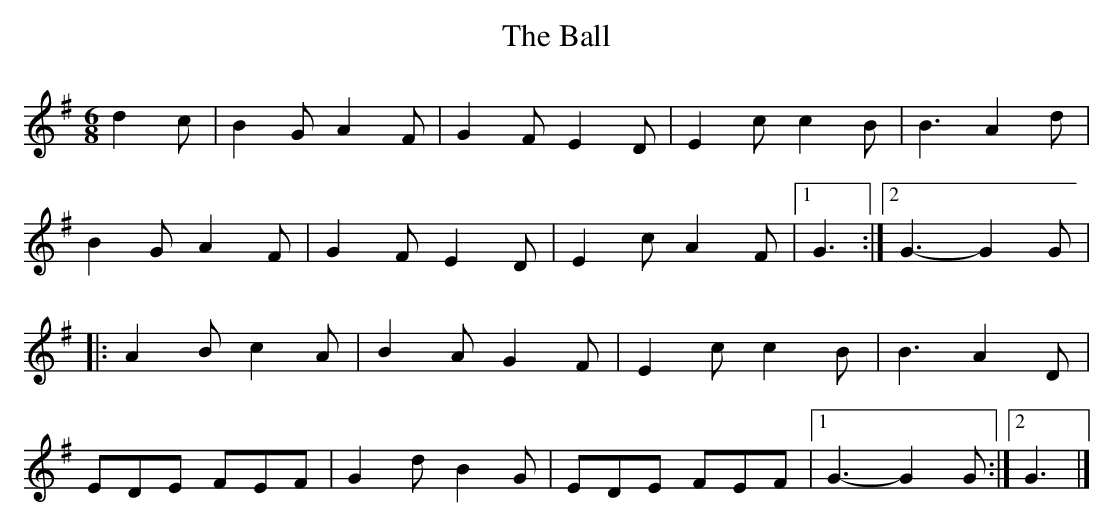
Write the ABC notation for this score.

X:1
T: The Ball
M: 6/8
K: G
d2c |  B2G A2F | G2F E2D | E2c c2B | B3 A2d |
B2G A2F | G2F E2D | E2c A2F |1 G3 :|2 G3-G2 G |
|: A2B c2A | B2A G2F | E2c c2B | B3 A2D |
EDE FEF | G2d B2G | EDE FEF |1 G3- G2G :|2 G3 |]
